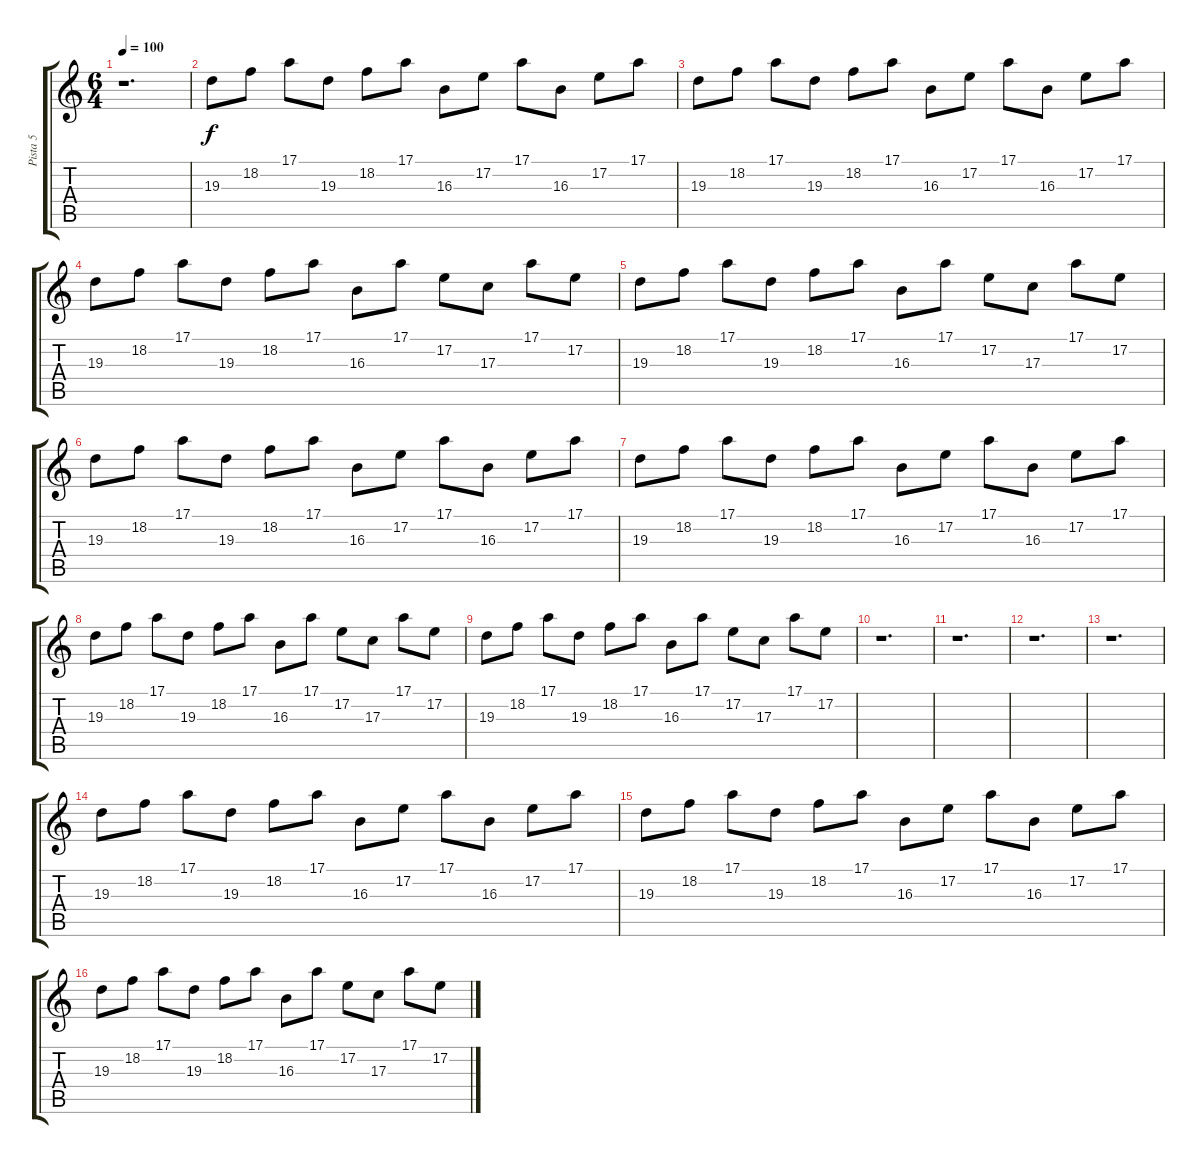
\track ("Pista 5" "Pista 5") {instrument vibraphone}
\staff {score tabs}
\tuning (E4 B3 G3 D3 A2 D2) {hide}
\ts (6 4)
\tempo 100
\clef g2
\ks c
r.1{d dy f} |
19.3.8 18.2.8 17.1.8 19.3.8 18.2.8 17.1.8 16.3.8 17.2.8 17.1.8 16.3.8 17.2.8 17.1.8 |
19.3.8 18.2.8 17.1.8 19.3.8 18.2.8 17.1.8 16.3.8 17.2.8 17.1.8 16.3.8 17.2.8 17.1.8 |
19.3.8 18.2.8 17.1.8 19.3.8 18.2.8 17.1.8 16.3.8 17.1.8 17.2.8 17.3.8 17.1.8 17.2.8 |
19.3.8 18.2.8 17.1.8 19.3.8 18.2.8 17.1.8 16.3.8 17.1.8 17.2.8 17.3.8 17.1.8 17.2.8 |
19.3.8 18.2.8 17.1.8 19.3.8 18.2.8 17.1.8 16.3.8 17.2.8 17.1.8 16.3.8 17.2.8 17.1.8 |
19.3.8 18.2.8 17.1.8 19.3.8 18.2.8 17.1.8 16.3.8 17.2.8 17.1.8 16.3.8 17.2.8 17.1.8 |
19.3.8 18.2.8 17.1.8 19.3.8 18.2.8 17.1.8 16.3.8 17.1.8 17.2.8 17.3.8 17.1.8 17.2.8 |
19.3.8 18.2.8 17.1.8 19.3.8 18.2.8 17.1.8 16.3.8 17.1.8 17.2.8 17.3.8 17.1.8 17.2.8 |
r.1{d} |
r.1{d} |
r.1{d} |
r.1{d} |
19.3.8 18.2.8 17.1.8 19.3.8 18.2.8 17.1.8 16.3.8 17.2.8 17.1.8 16.3.8 17.2.8 17.1.8 |
19.3.8 18.2.8 17.1.8 19.3.8 18.2.8 17.1.8 16.3.8 17.2.8 17.1.8 16.3.8 17.2.8 17.1.8 |
19.3.8 18.2.8 17.1.8 19.3.8 18.2.8 17.1.8 16.3.8 17.1.8 17.2.8 17.3.8 17.1.8 17.2.8
